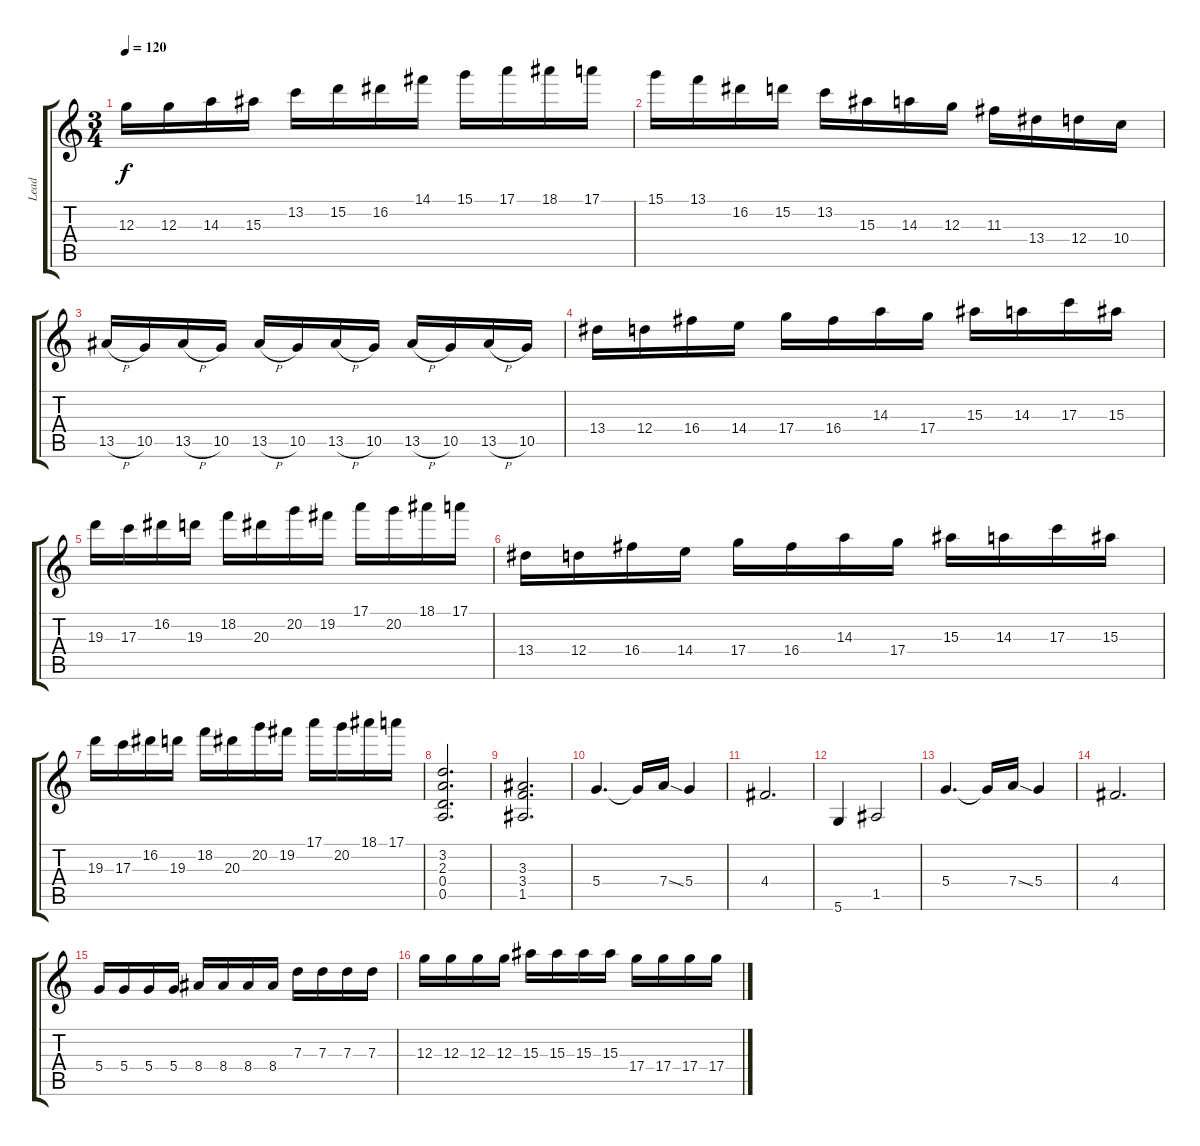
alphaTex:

\track ("Lead" "Lead") {instrument distortionguitar}
\staff {score tabs}
\tuning (E4 B3 G3 D3 A2 D2) {hide}
\ts (3 4)
\tempo 120
\clef g2
\ks c
12.3.16{dy f} 12.3.16 14.3.16 15.3.16 13.2.16 15.2.16 16.2.16 14.1.16 15.1.16 17.1.16 18.1.16 17.1.16 |
15.1.16 13.1.16 16.2.16 15.2.16 13.2.16 15.3.16 14.3.16 12.3.16 11.3.16 13.4.16 12.4.16 10.4.16 |
13.5{h}.16 10.5.16 13.5{h}.16 10.5.16 13.5{h}.16 10.5.16 13.5{h}.16 10.5.16 13.5{h}.16 10.5.16 13.5{h}.16 10.5.16 |
13.4.16 12.4.16 16.4.16 14.4.16 17.4.16 16.4.16 14.3.16 17.4.16 15.3.16 14.3.16 17.3.16 15.3.16 |
19.3.16 17.3.16 16.2.16 19.3.16 18.2.16 20.3.16 20.2.16 19.2.16 17.1.16 20.2.16 18.1.16 17.1.16 |
13.4.16 12.4.16 16.4.16 14.4.16 17.4.16 16.4.16 14.3.16 17.4.16 15.3.16 14.3.16 17.3.16 15.3.16 |
19.3.16 17.3.16 16.2.16 19.3.16 18.2.16 20.3.16 20.2.16 19.2.16 17.1.16 20.2.16 18.1.16 17.1.16 |
(3.2 2.3 0.4 0.5).2{d} |
(3.3 3.4 1.5).2{d} |
5.4.4{d} 5.4{t}.16 7.4{ss}.16 5.4.4 |
4.4.2{d} |
5.6.4 1.5.2 |
5.4.4{d} 5.4{t}.16 7.4{ss}.16 5.4.4 |
4.4.2{d} |
5.4.16 5.4.16 5.4.16 5.4.16 8.4.16 8.4.16 8.4.16 8.4.16 7.3.16 7.3.16 7.3.16 7.3.16 |
12.3.16 12.3.16 12.3.16 12.3.16 15.3.16 15.3.16 15.3.16 15.3.16 17.4.16 17.4.16 17.4.16 17.4.16
